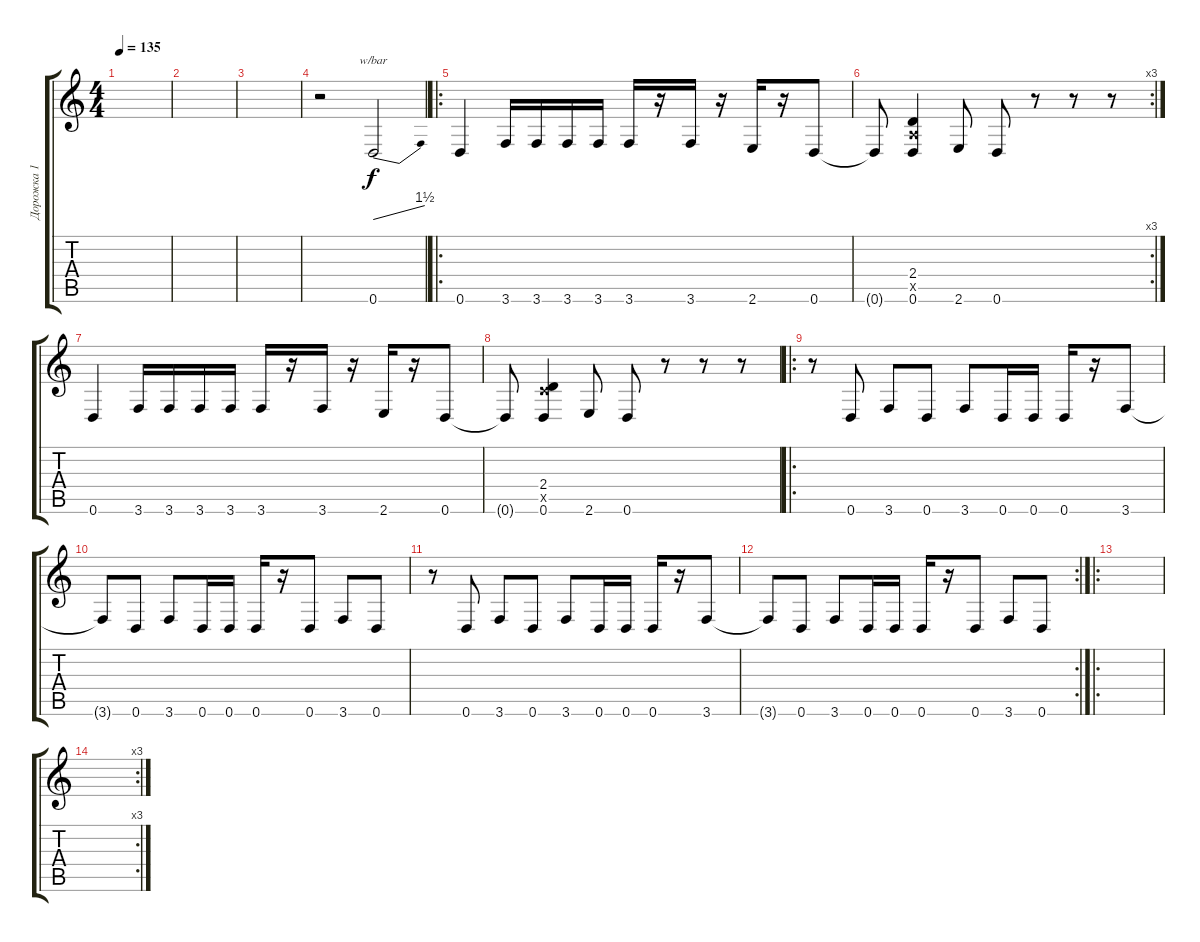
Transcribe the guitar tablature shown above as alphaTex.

\track ("Дорожка 1" "Дорожка 1") {instrument distortionguitar}
\staff {score tabs}
\tuning (D4 A3 F3 C3 G2 D2) {hide}
\ts (4 4)
\tempo 135
\clef g2
\ks c
|
|
|
r.2 0.6.2{tbe (dive default 0 0 60 6)} |
\ro
0.6.4 3.6.16 3.6.16 3.6.16 3.6.16 3.6.16 r.16 3.6.16 r.16 2.6.16 r.16 0.6.8 |
\rc 3
0.6{t}.8 (2.4 2.5{x} 0.6).4 2.6.8 0.6.8 r.8 r.8 r.8 |
0.6.4 3.6.16 3.6.16 3.6.16 3.6.16 3.6.16 r.16 3.6.16 r.16 2.6.16 r.16 0.6.8 |
0.6{t}.8 (2.4 5.5{x} 0.6).4 2.6.8 0.6.8 r.8 r.8 r.8 |
\ro
r.8 0.6.8 3.6.8 0.6.8 3.6.8 0.6.16 0.6.16 0.6.16 r.16 3.6.8 |
3.6{t}.8 0.6.8 3.6.8 0.6.16 0.6.16 0.6.16 r.16 0.6.8 3.6.8 0.6.8 |
r.8 0.6.8 3.6.8 0.6.8 3.6.8 0.6.16 0.6.16 0.6.16 r.16 3.6.8 |
\rc 2
3.6{t}.8 0.6.8 3.6.8 0.6.16 0.6.16 0.6.16 r.16 0.6.8 3.6.8 0.6.8 |
\ro
|
\rc 3
